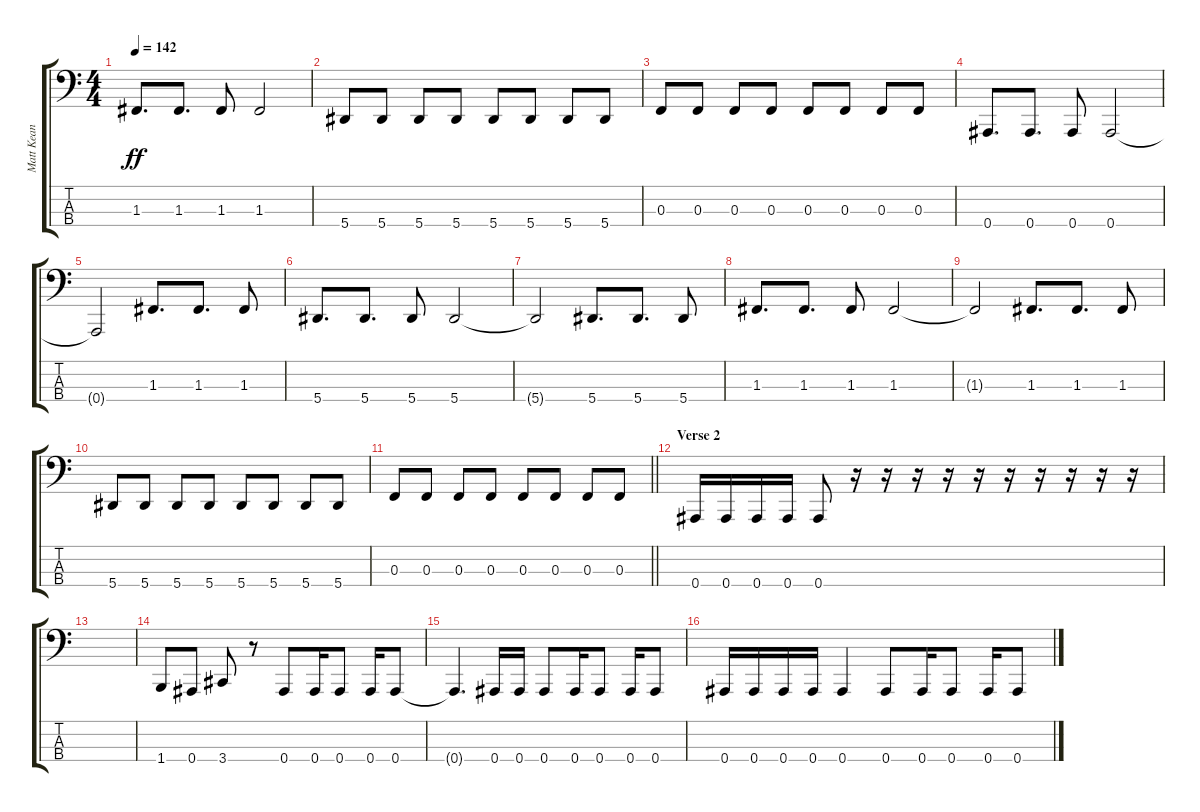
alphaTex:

\track ("Matt Kean" "Matt Kean") {instrument electricbasspick}
\staff {score tabs}
\tuning (Eb2 Bb1 F1 Bb0) {hide}
\ts (4 4)
\tempo 142
\clef f4
\ks c
1.3.8{d dy ff} 1.3.8{d} 1.3.8 1.3.2 |
5.4.8 5.4.8 5.4.8 5.4.8 5.4.8 5.4.8 5.4.8 5.4.8 |
0.3.8 0.3.8 0.3.8 0.3.8 0.3.8 0.3.8 0.3.8 0.3.8 |
0.4.8{d} 0.4.8{d} 0.4.8 0.4.2 |
0.4{t}.2 1.3.8{d} 1.3.8{d} 1.3.8 |
5.4.8{d} 5.4.8{d} 5.4.8 5.4.2 |
5.4{t}.2 5.4.8{d} 5.4.8{d} 5.4.8 |
1.3.8{d} 1.3.8{d} 1.3.8 1.3.2 |
1.3{t}.2 1.3.8{d} 1.3.8{d} 1.3.8 |
5.4.8 5.4.8 5.4.8 5.4.8 5.4.8 5.4.8 5.4.8 5.4.8 |
\barLineRight lightlight
0.3.8 0.3.8 0.3.8 0.3.8 0.3.8 0.3.8 0.3.8 0.3.8 |
\section ("" "Verse 2")
0.4.16 0.4.16 0.4.16 0.4.16 0.4.8 r.16 r.16 r.16 r.16 r.16 r.16 r.16 r.16 r.16 r.16 |
|
1.4.8 0.4.8 3.4.8 r.8 0.4.8 0.4.16 0.4.8 0.4.16 0.4.8 |
0.4{t}.4{d} 0.4.16 0.4.16 0.4.8 0.4.16 0.4.8 0.4.16 0.4.8 |
0.4.16 0.4.16 0.4.16 0.4.16 0.4.4 0.4.8 0.4.16 0.4.8 0.4.16 0.4.8
